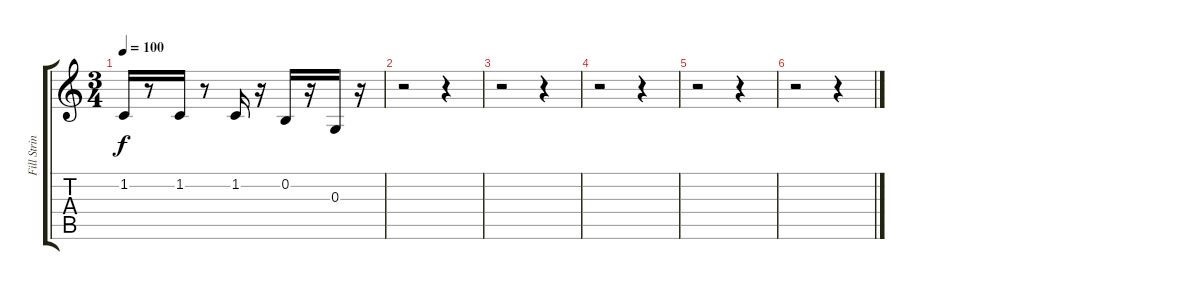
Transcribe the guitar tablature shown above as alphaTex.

\track ("Fill Strings" "Fill Strin") {instrument stringensemble1}
\staff {score tabs}
\tuning (E4 B3 G3 D3 A2 E2) {hide}
\ts (3 4)
\tempo 100
\clef g2
\ks c
1.2.16{dy f} r.8 1.2.16 r.8 1.2.16 r.16 0.2.16 r.16 0.3.16 r.16 |
r.2 r.4 |
r.2 r.4 |
r.2 r.4 |
r.2 r.4 |
r.2 r.4
